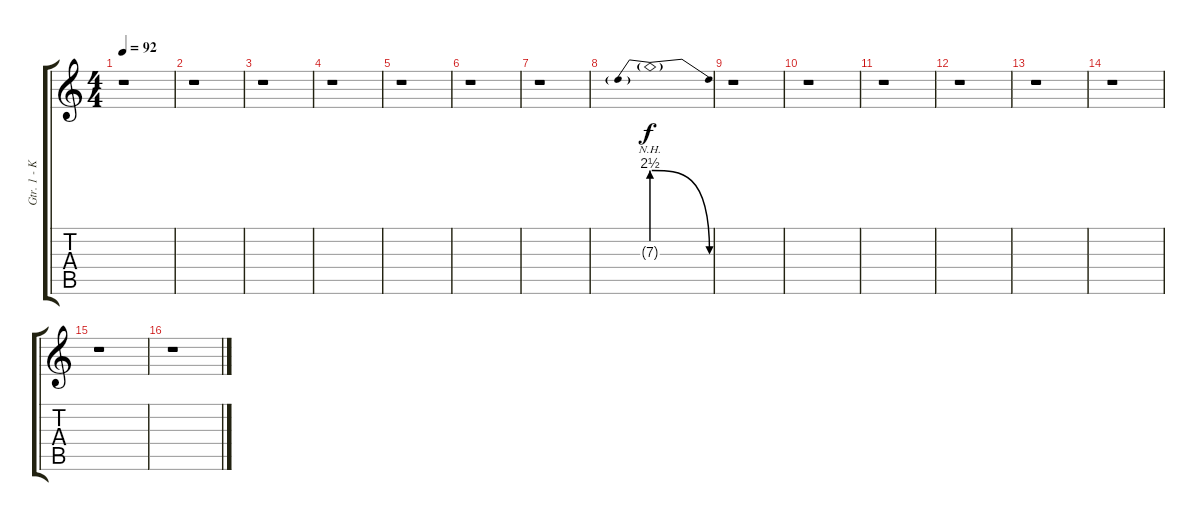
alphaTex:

\track ("Gtr. 1 - Keyboard" "Gtr. 1 - K") {instrument reedorgan}
\staff {score tabs}
\tuning (E4 B3 G3 D3 A2 E2) {hide}
\ts (4 4)
\tempo 92
\clef g2
\ks c
r.1{dy mp} |
r.1 |
r.1 |
r.1 |
r.1 |
r.1 |
r.1 |
7.3{be (prebendrelease 0 10 60 0) nh g}.1{dy f instrument distortionguitar} |
r.1{instrument reedorgan} |
r.1 |
r.1 |
r.1 |
r.1 |
r.1 |
r.1 |
r.1
